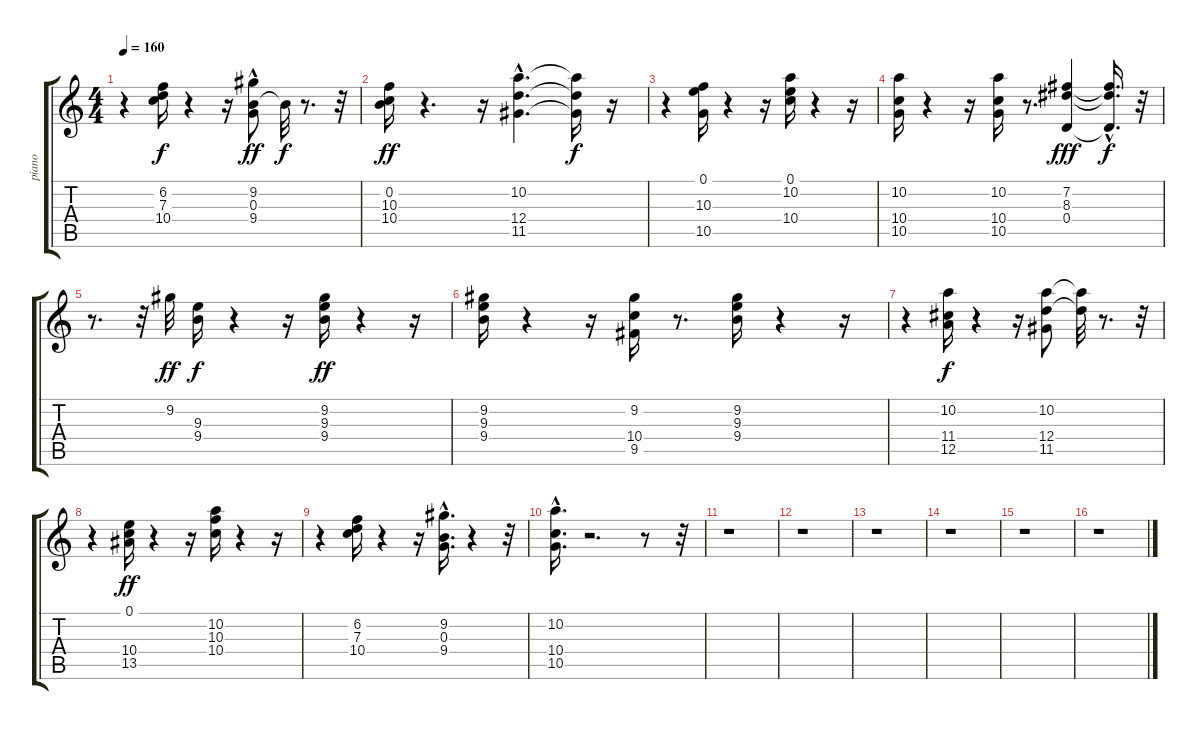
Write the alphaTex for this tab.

\track ("piano" "piano") {instrument acousticguitarnylon}
\staff {score tabs}
\tuning (E4 B3 G3 D3 A2 E2) {hide}
\ts (4 4)
\tempo 160
\clef g2
\ks c
r.4{dy f} (6.2 7.3 10.4).16 r.4 r.16 (9.2 0.3{hac} 9.4).8{dy ff} 9.4{t}.32{dy f} r.8{d} r.32 |
(0.2 10.3 10.4).16{dy ff} r.4{d} r.16 (10.2{hac} 12.4{hac} 11.5{hac}).4{d} (10.2{t} 12.4{t} 11.5{t}).16{dy f} r.16 |
r.4 (0.1 10.3 10.5).16 r.4 r.16 (0.1 10.2 10.4).16 r.4 r.16 |
(10.2 10.4 10.5).16 r.4 r.16 (10.2 10.4 10.5).16 r.8{d} (7.2 8.3 0.4).4{dy fff} (7.2{hac t} 8.3{hac t} 0.4{hac t}).16{d dy f} r.32 |
r.8{d} r.32 9.2.32{dy ff} (9.3 9.4).16{dy f} r.4 r.16 (9.2 9.3 9.4).16{dy ff} r.4 r.16 |
(9.2 9.3 9.4).16 r.4 r.16 (9.2 10.4 9.5).16 r.8{d} (9.2 9.3 9.4).16 r.4 r.16 |
r.4 (10.2 11.4 12.5).16{dy f} r.4 r.16 (10.2 12.4 11.5).8 (10.2{t} 12.4{t}).32 r.8{d} r.32 |
r.4 (0.1 10.4 13.5).16{dy ff} r.4 r.16 (10.2 10.3 10.4).16 r.4 r.16 |
r.4 (6.2 7.3 10.4).16 r.4 r.16 (9.2{hac} 0.3{hac} 9.4{hac}).16{d} r.4 r.32 |
(10.2{hac} 10.4{hac} 10.5).16{d} r.2{d} r.8 r.32 |
r.1 |
r.1 |
r.1 |
r.1 |
r.1 |
r.1
